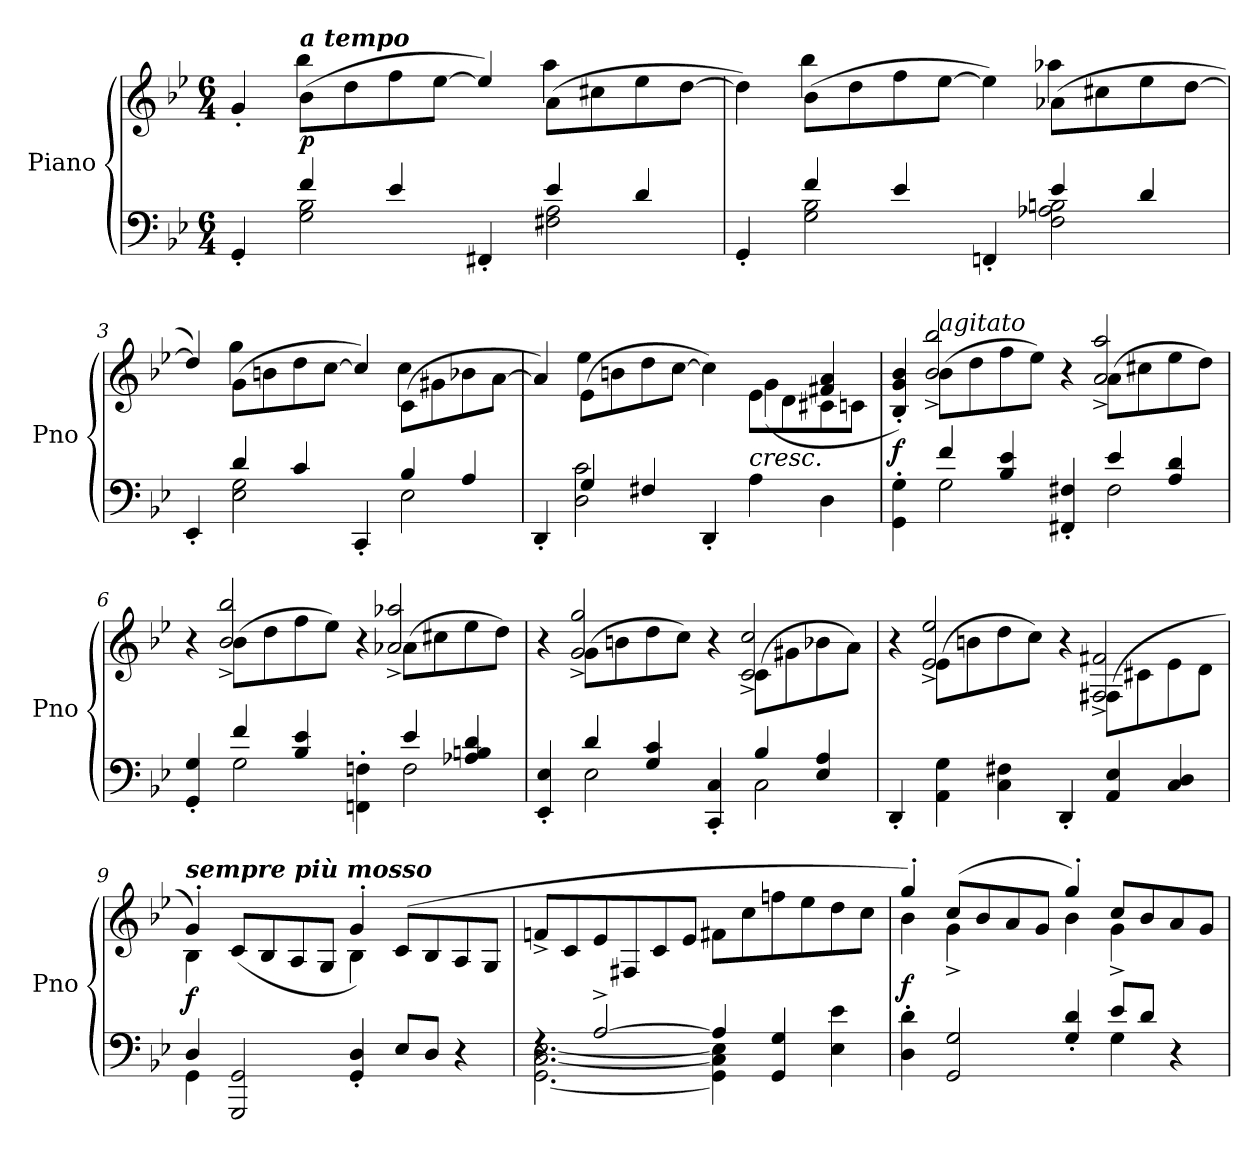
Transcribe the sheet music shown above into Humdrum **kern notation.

**kern	**kern	**dynam
*part1	*part1	*part1
*staff2	*staff1	*staff1/2
*I"Piano	*	*
*I'Pno	*	*
*clefF4	*clefG2	*
*k[b-e-]	*k[b-e-]	*
*M6/4	*M6/4	*
=1	=1	=1
*^	*^	*
4GG'/	4ryy	4g'/	4ryy	.
!	!	!LO:TX:a:Bi:t=a tempo	!	!
!	!	!	!	!LO:DY:b
4f/	2G\ 2B-\	(>8b-\L	4bb-\	p
.	.	8dd\	.	.
4e-/	.	8ff\	2ryy	.
.	.	[8ee-\J	.	.
4FF#X'/	4ryy	4ee-/])	.	.
4e-/	2F#X\ 2A\	(>8a\L	4aa\	.
.	.	8cc#X\	.	.
4d/	.	8ee-\	4ryy	.
.	.	[8dd\J	.	.
=2	=2	=2	=2	=2
4GG'/	4ryy	4dd\])	4ryy	.
4f/	2G\ 2B-\	(>8b-\L	4bb-\	.
.	.	8dd\	.	.
4e-/	.	8ff\	2ryy	.
.	.	[8ee-\J	.	.
4FFn'/	4ryy	4ee-\])	.	.
4e-/	2F\ 2A-X\ 2Bn\	(>8a-X\L	4aa-X\	.
.	.	8cc#X\	.	.
4d/	.	8ee-\	4ryy	.
.	.	[8dd\J	.	.
!!LO:LB:g=z	!!
=3	=3	=3	=3	=3
4EE-'/	4ryy	4dd/])	4ryy	.
!	!	!	!	!LO:DY:b
4d/	2E-\ 2G\	(>8g\L	4gg\	other-dynamics
.	.	8bn\	.	.
4c/	.	8dd\	2ryy	.
.	.	[8cc\J	.	.
4CC'/	4ryy	4cc/])	.	.
4B-/	2E-\	(>8c\L	4cc\	.
.	.	8g#X\	.	.
4A/	.	8b-X\	4ryy	.
.	.	[8a\J	.	.
=4	=4	=4	=4	=4
*	*	*	*^	*
4DD'/	4ryy	4a/])	4ryy	4ryy	.
*	*	*	*v	*v	*
4G/	2D\ 2c\	(>8e-\L	4ee-\	.
.	.	8bn\	.	.
4F#X/	.	8dd\	2ryy	.
.	.	[8cc\J	.	.
4DD'/	2.ryy	4cc\])	.	.
!	!	!	!	!LO:HP:b
4A\	.	8e-\L	(>4g\	<
.	.	8d\	.	.
*	*	*	*^	*
4D\	.	8c#X\	4ryy	4f#X/ 4a/	.
.	.	8cn\J	.	.	.
*	*	*	*v	*v	*
=5	=5	=5	=5	=5
!	!	!	!	!LO:DY:b
4GG\' 4G\'	4ryy	4B-/' 4g/' 4b-/')	4ryy	f
!	!	!LO:TX:a:i:t=agitato	!	!
4f/	2G\	(>8b-\L	2b-/^ 2bb-/^	[
.	.	8dd\	.	.
4B-/ 4e-/	.	8ff\	.	.
.	.	8ee-\J)	.	.
4FF#X/' 4F#X/'	4ryy	4r	4ryy	.
4e-/	2F#\	(>8a\L	2a/^ 2aa/^	.
.	.	8cc#X\	.	.
4A/ 4d/	.	8ee-\	.	.
.	.	8dd\J)	.	.
!!LO:LB:g=z	!!
=6	=6	=6	=6	=6
4GG/' 4G/'	4ryy	4r	4ryy	.
4f/	2G\	(>8b-\L	2b-/^ 2bb-/^	.
.	.	8dd\	.	.
4B-/ 4e-/	.	8ff\	.	.
.	.	8ee-\J)	.	.
4FFn\' 4Fn\'	4ryy	4r	4ryy	.
4e-/	2F\	(>8a\L	2a-X/^ 2aa-X/^	.
.	.	8cc#X\	.	.
4A-X/ 4Bn/ 4d/	.	8ee-\	.	.
.	.	8dd\J)	.	.
!!LO:LB:g=z	!!
=7	=7	=7	=7	=7
4EE-/' 4E-/'	4ryy	4r	4ryy	.
4d/	2E-\	(>8g\L	2g/^ 2gg/^	.
.	.	8bn\	.	.
4G/ 4c/	.	8dd\	.	.
.	.	8cc\J)	.	.
4CC/' 4C/'	4ryy	4r	4ryy	.
4B-/	2C\	(>8c\L	2c/^ 2cc/^	.
.	.	8g#X\	.	.
4E-/ 4A/	.	8b-X\	.	.
.	.	8a\J)	.	.
*v	*v	*	*	*
=8	=8	=8	=8
4DD'/	4r	4ryy	.
4AA\ 4G\	(>8e-\L	2e-/^ 2ee-/^	.
.	8bn\	.	.
4C\ 4F#X\	8dd\	.	.
.	8cc\J)	.	.
4DD'/	4r	4ryy	.
4AA/ 4E-/	(>8F#X\L	2F#/^ 2f#X/^	.
.	8c#X\	.	.
4C/ 4D/	8e-\	.	.
.	8d\J	.	.
!!LO:PB:g=z	!!
=9	=9	=9	=9
*^	*	*	*
!	!	!LO:TX:a:Bi:t=sempre più mosso	!	!
!	!	!	!	!LO:DY:b
4D/	4GG\	4g'/)	4B-\	f
2GGG/ 2GG/	1ryy	(>8c/L	2ryy	.
.	.	8B-/	.	.
.	.	8A/	.	.
.	.	8G/J	.	.
4GG/' 4D/'	.	4g'/)	4B-\	.
8E-/L	.	(>8c/L	2ryy	.
8D/J	.	8B-/	.	.
4r	4ryy	8A/	.	.
.	.	8G/J	.	.
*	*	*v	*v	*
=10	=10	=10	=10
4rF	[2.GG\ [2.C\ [2.E-\	8fn^/L	.
.	.	8c/	.
[2A^/	.	8e-/	.
.	.	8F#X/	.
.	.	8c/	.
.	.	8e-/J	.
4A/]	4GG\] 4C\] 4E-\]	8f#X\L	.
.	.	8cc\	.
4GG/ 4G/	2ryy	8ffn\	.
.	.	8ee-\	.
4E-\ 4e-\	.	8dd\	.
.	.	8cc\J	.
=11	=11	=11	=11
*	*	*^	*
!	!	!	!	!LO:DY:a=2
4D\' 4d\'	1ryy	4gg'/)	4b-\	f
2GG/ 2G/	.	(>8cc/L	4g^\	.
.	.	8b-/	.	.
.	.	8a/	4ryy	.
.	.	8g/J	.	.
4G/' 4d/'	.	4gg'/)	4b-\	.
8e-/L	4G\	8cc/L	4g^\	.
8d/J	.	8b-/	.	.
4r	4ryy	8a/	4ryy	.
.	.	8g/J	.	.
*v	*v	*	*	*
*	*v	*v	*
=	=	=
*-	*-	*-
